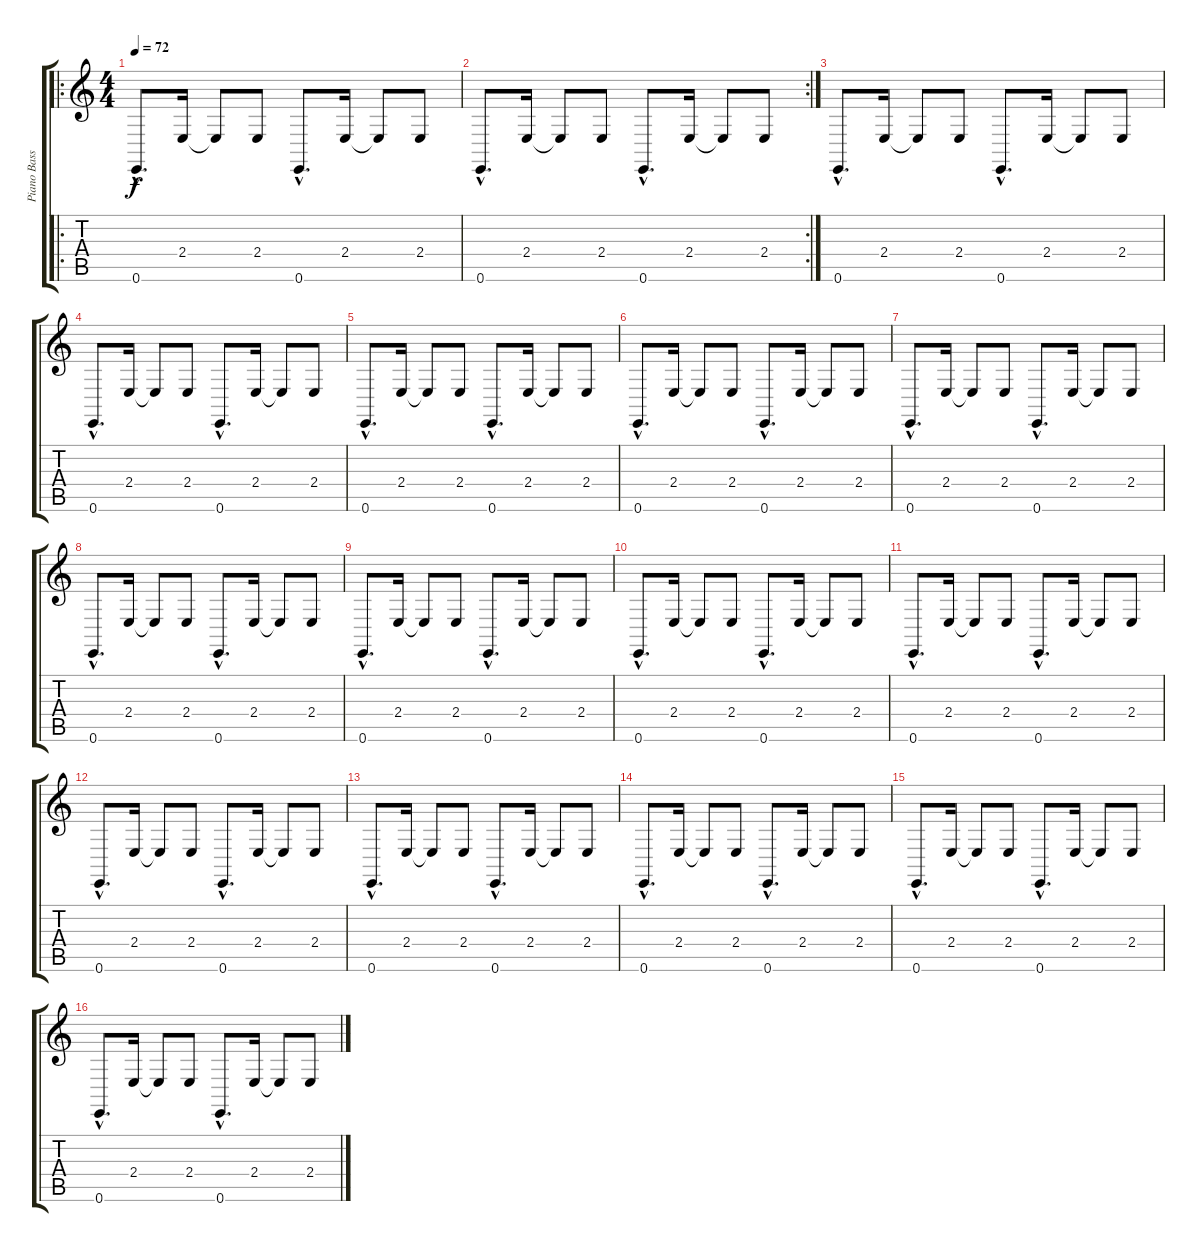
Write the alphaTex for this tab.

\track ("Piano Basse" "Piano Bass") {instrument acousticgrandpiano}
\staff {score tabs}
\tuning (E4 B3 G3 D3 A2 E2) {hide}
\ro
\ts (4 4)
\tempo 72
\clef g2
\ks c
0.6{hac}.8{d dy f instrument acousticgrandpiano} 2.4.16 2.4{t}.8 2.4.8 0.6{hac}.8{d} 2.4.16 2.4{t}.8 2.4.8 |
\rc 2
0.6{hac}.8{d} 2.4.16 2.4{t}.8 2.4.8 0.6{hac}.8{d} 2.4.16 2.4{t}.8 2.4.8 |
0.6{hac}.8{d} 2.4.16 2.4{t}.8 2.4.8 0.6{hac}.8{d} 2.4.16 2.4{t}.8 2.4.8 |
0.6{hac}.8{d} 2.4.16 2.4{t}.8 2.4.8 0.6{hac}.8{d} 2.4.16 2.4{t}.8 2.4.8 |
0.6{hac}.8{d} 2.4.16 2.4{t}.8 2.4.8 0.6{hac}.8{d} 2.4.16 2.4{t}.8 2.4.8 |
0.6{hac}.8{d} 2.4.16 2.4{t}.8 2.4.8 0.6{hac}.8{d} 2.4.16 2.4{t}.8 2.4.8 |
0.6{hac}.8{d} 2.4.16 2.4{t}.8 2.4.8 0.6{hac}.8{d} 2.4.16 2.4{t}.8 2.4.8 |
0.6{hac}.8{d} 2.4.16 2.4{t}.8 2.4.8 0.6{hac}.8{d} 2.4.16 2.4{t}.8 2.4.8 |
0.6{hac}.8{d} 2.4.16 2.4{t}.8 2.4.8 0.6{hac}.8{d} 2.4.16 2.4{t}.8 2.4.8 |
0.6{hac}.8{d} 2.4.16 2.4{t}.8 2.4.8 0.6{hac}.8{d} 2.4.16 2.4{t}.8 2.4.8 |
0.6{hac}.8{d} 2.4.16 2.4{t}.8 2.4.8 0.6{hac}.8{d} 2.4.16 2.4{t}.8 2.4.8 |
0.6{hac}.8{d} 2.4.16 2.4{t}.8 2.4.8 0.6{hac}.8{d} 2.4.16 2.4{t}.8 2.4.8 |
0.6{hac}.8{d} 2.4.16 2.4{t}.8 2.4.8 0.6{hac}.8{d} 2.4.16 2.4{t}.8 2.4.8 |
0.6{hac}.8{d} 2.4.16 2.4{t}.8 2.4.8 0.6{hac}.8{d} 2.4.16 2.4{t}.8 2.4.8 |
0.6{hac}.8{d} 2.4.16 2.4{t}.8 2.4.8 0.6{hac}.8{d} 2.4.16 2.4{t}.8 2.4.8 |
0.6{hac}.8{d} 2.4.16 2.4{t}.8 2.4.8 0.6{hac}.8{d} 2.4.16 2.4{t}.8 2.4.8
